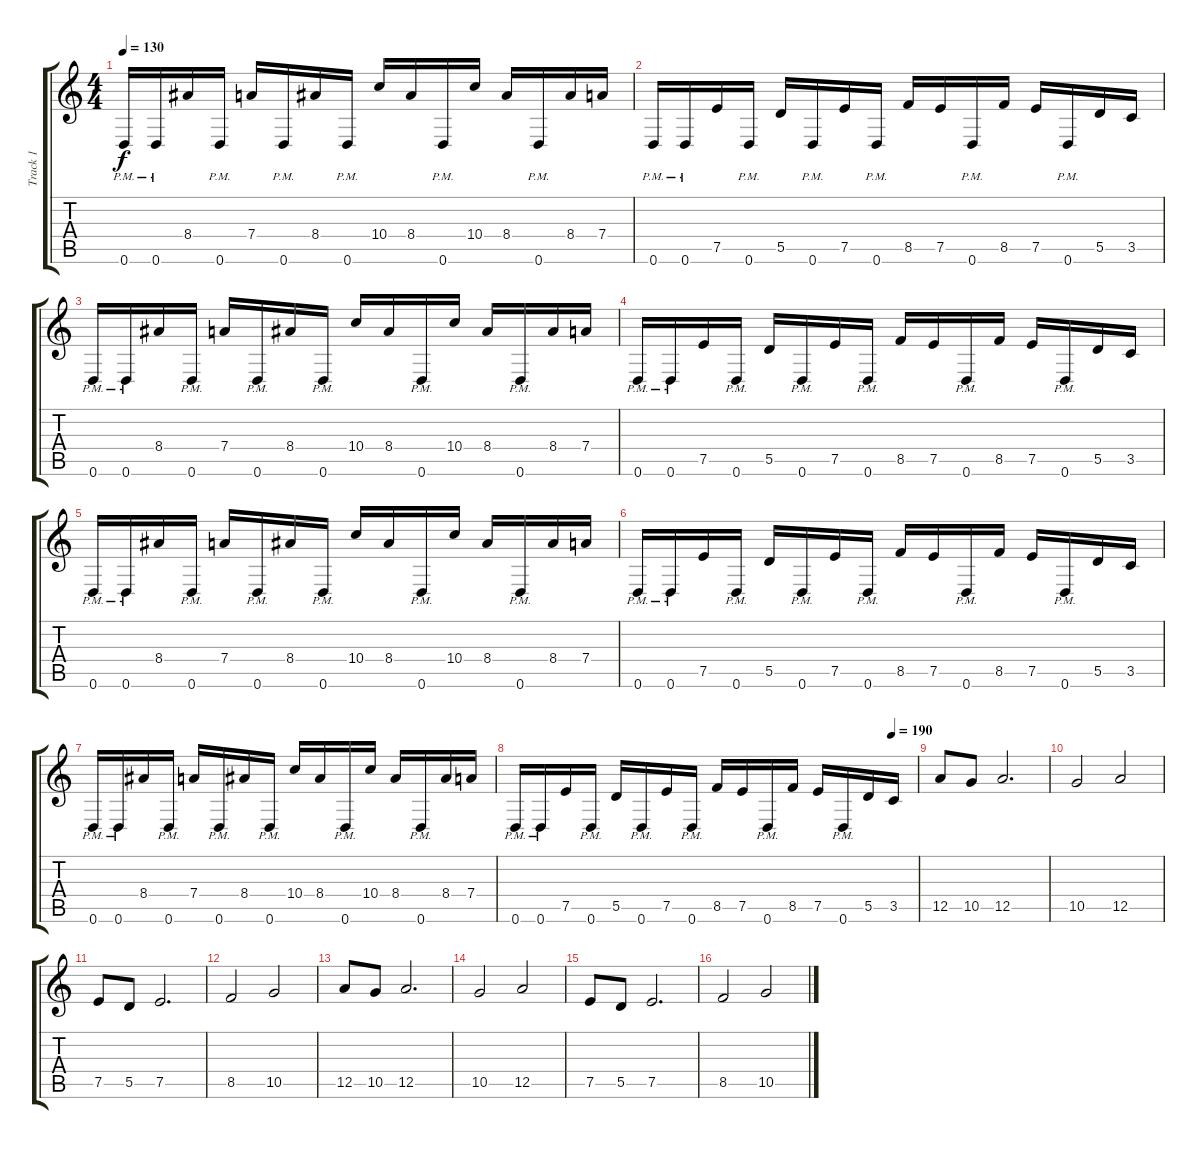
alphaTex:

\track ("Track 1" "Track 1") {instrument distortionguitar}
\staff {score tabs}
\tuning (E4 B3 G3 D3 A2 D2) {hide}
\ts (4 4)
\tempo 130
\clef g2
\ks c
0.6{pm}.16{dy f} 0.6{pm}.16 8.4.16 0.6{pm}.16 7.4.16 0.6{pm}.16 8.4.16 0.6{pm}.16 10.4.16 8.4.16 0.6{pm}.16 10.4.16 8.4.16 0.6{pm}.16 8.4.16 7.4.16 |
0.6{pm}.16 0.6{pm}.16 7.5.16 0.6{pm}.16 5.5.16 0.6{pm}.16 7.5.16 0.6{pm}.16 8.5.16 7.5.16 0.6{pm}.16 8.5.16 7.5.16 0.6{pm}.16 5.5.16 3.5.16 |
0.6{pm}.16 0.6{pm}.16 8.4.16 0.6{pm}.16 7.4.16 0.6{pm}.16 8.4.16 0.6{pm}.16 10.4.16 8.4.16 0.6{pm}.16 10.4.16 8.4.16 0.6{pm}.16 8.4.16 7.4.16 |
0.6{pm}.16 0.6{pm}.16 7.5.16 0.6{pm}.16 5.5.16 0.6{pm}.16 7.5.16 0.6{pm}.16 8.5.16 7.5.16 0.6{pm}.16 8.5.16 7.5.16 0.6{pm}.16 5.5.16 3.5.16 |
0.6{pm}.16 0.6{pm}.16 8.4.16 0.6{pm}.16 7.4.16 0.6{pm}.16 8.4.16 0.6{pm}.16 10.4.16 8.4.16 0.6{pm}.16 10.4.16 8.4.16 0.6{pm}.16 8.4.16 7.4.16 |
0.6{pm}.16 0.6{pm}.16 7.5.16 0.6{pm}.16 5.5.16 0.6{pm}.16 7.5.16 0.6{pm}.16 8.5.16 7.5.16 0.6{pm}.16 8.5.16 7.5.16 0.6{pm}.16 5.5.16 3.5.16 |
0.6{pm}.16 0.6{pm}.16 8.4.16 0.6{pm}.16 7.4.16 0.6{pm}.16 8.4.16 0.6{pm}.16 10.4.16 8.4.16 0.6{pm}.16 10.4.16 8.4.16 0.6{pm}.16 8.4.16 7.4.16 |
\tempo (190 0.9375)
0.6{pm}.16 0.6{pm}.16 7.5.16 0.6{pm}.16 5.5.16 0.6{pm}.16 7.5.16 0.6{pm}.16 8.5.16 7.5.16 0.6{pm}.16 8.5.16 7.5.16 0.6{pm}.16 5.5.16 3.5.16 |
12.5.8 10.5.8 12.5.2{d} |
10.5.2 12.5.2 |
7.5.8 5.5.8 7.5.2{d} |
8.5.2 10.5.2 |
12.5.8 10.5.8 12.5.2{d} |
10.5.2 12.5.2 |
7.5.8 5.5.8 7.5.2{d} |
8.5.2 10.5.2
